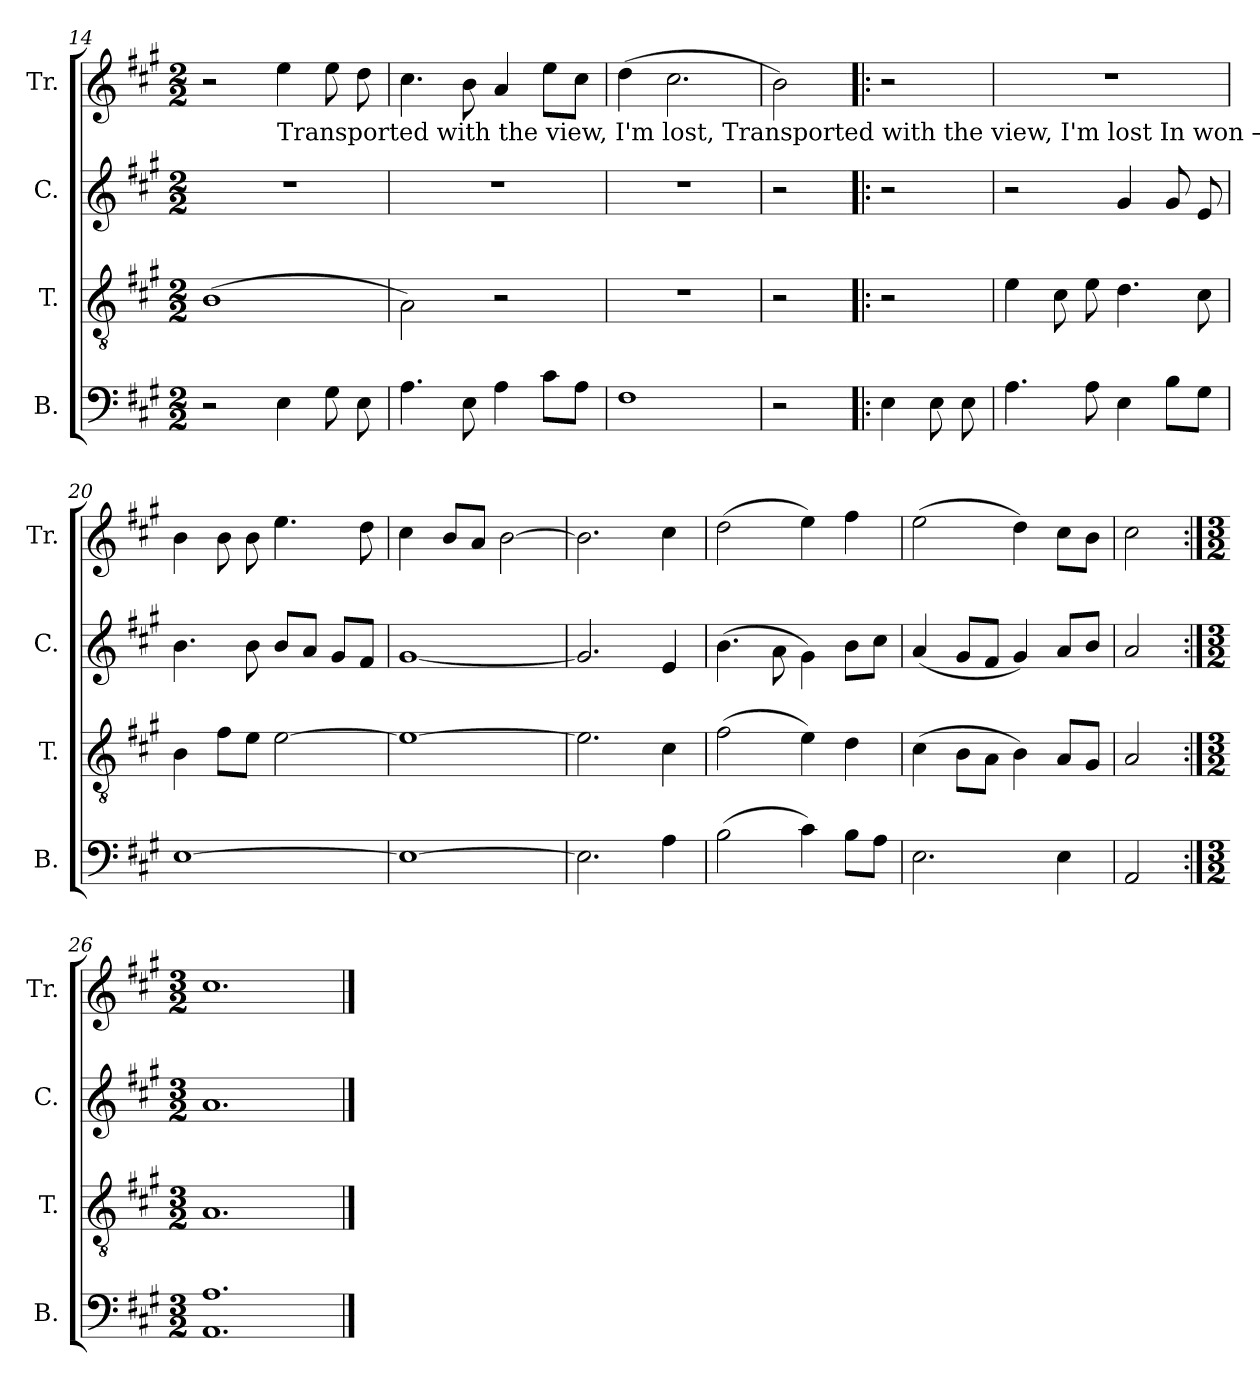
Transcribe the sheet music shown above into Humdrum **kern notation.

**kern	**kern	**kern	**kern
*part4	*part3	*part2	*part1
*staff4	*staff3	*staff2	*staff1
*I"B.	*I"T.	*I"C.	*I"Tr.
*I'B.	*I'T.	*I'C.	*I'Tr.
*clefF4	*clefGv2	*clefG2	*clefG2
*k[f#c#g#]	*k[f#c#g#]	*k[f#c#g#]	*k[f#c#g#]
*M2/2	*M2/2	*M2/2	*M2/2
=14	=14	=14	=14
2r	(>1B!	1r	2r
!	!	!	!LO:TX:b:t=Transported with the view, I'm lost,                                                                       Transported with the view, I'm lost  In  won    –    der,      love, ___    and   praise.
4E!\	.	.	4ee!\
8G#!\	.	.	8ee!\
8E!\	.	.	8dd!\
=15	=15	=15	=15
4.A!\	2A!\)	1r	4.cc#!\
8E!\	.	.	8b!\
4A!\	2r	.	4a!/
8c#!\L	.	.	8ee!\L
8A!\J	.	.	8cc#!\J
=16	=16	=16	=16
1F#!	1r	1r	(>4dd!\
.	.	.	2.cc#!\
=17	=17	=17	=17
2r	2r	2r	2b!\)
=18!|:	=18!|:	=18!|:	=18!|:
4E!\	2r	2r	2r
8E!\	.	.	.
8E!\	.	.	.
=19	=19	=19	=19
4.A!\	4e!\	2r	1r
.	8c#!\	.	.
8A!\	8e!\	.	.
4E!\	4.d!\	4g#!/	.
8B!\L	.	8g#!/	.
8G#!\J	8c#!\	8e!/	.
=20	=20	=20	=20
[1E!	4B!\	4.b!\	4b!\
.	8f#!\L	.	8b!\
.	8e!\J	8b!\	8b!\
.	[2e!\	8b!/L	4.ee!\
.	.	8a!/J	.
.	.	8g#!/L	.
.	.	8f#!/J	8dd!\
=21	=21	=21	=21
1E!_	1e!_	[1g#!	4cc#!\
.	.	.	8b!/L
.	.	.	8a!/J
.	.	.	[2b!\
=22	=22	=22	=22
2.E!\]	2.e!\]	2.g#!/]	2.b!\]
4A!\	4c#!\	4e!/	4cc#!\
=23	=23	=23	=23
(>2B!\	(>2f#!\	(>4.b!\	(>2dd!\
.	.	8a!\	.
4c#!\)	4e!\)	4g#!\)	4ee!\)
8B!\L	4d!\	8b!\L	4ff#!\
8A!\J	.	8cc#!\J	.
=24	=24	=24	=24
2.E!\	(>4c#!\	(<4a/	(>2ee!\
.	8B!\L	8g#!/L	.
.	8A!\J	8f#!/J	.
.	4B!\)	4g#!/)	4dd!\)
4E!\	8A!/L	8a!/L	8cc#!\L
.	8G#!/J	8b!/J	8b!\J
=25	=25	=25	=25
2AA!/	2A!/	2a!/	2cc#!\
=26:|!	=26:|!	=26:|!	=26:|!
*M3/2	*M3/2	*M3/2	*M3/2
1.AA! 1.A!	1.A!	1.a!	1.cc#!
==	==	==	==
*-	*-	*-	*-
